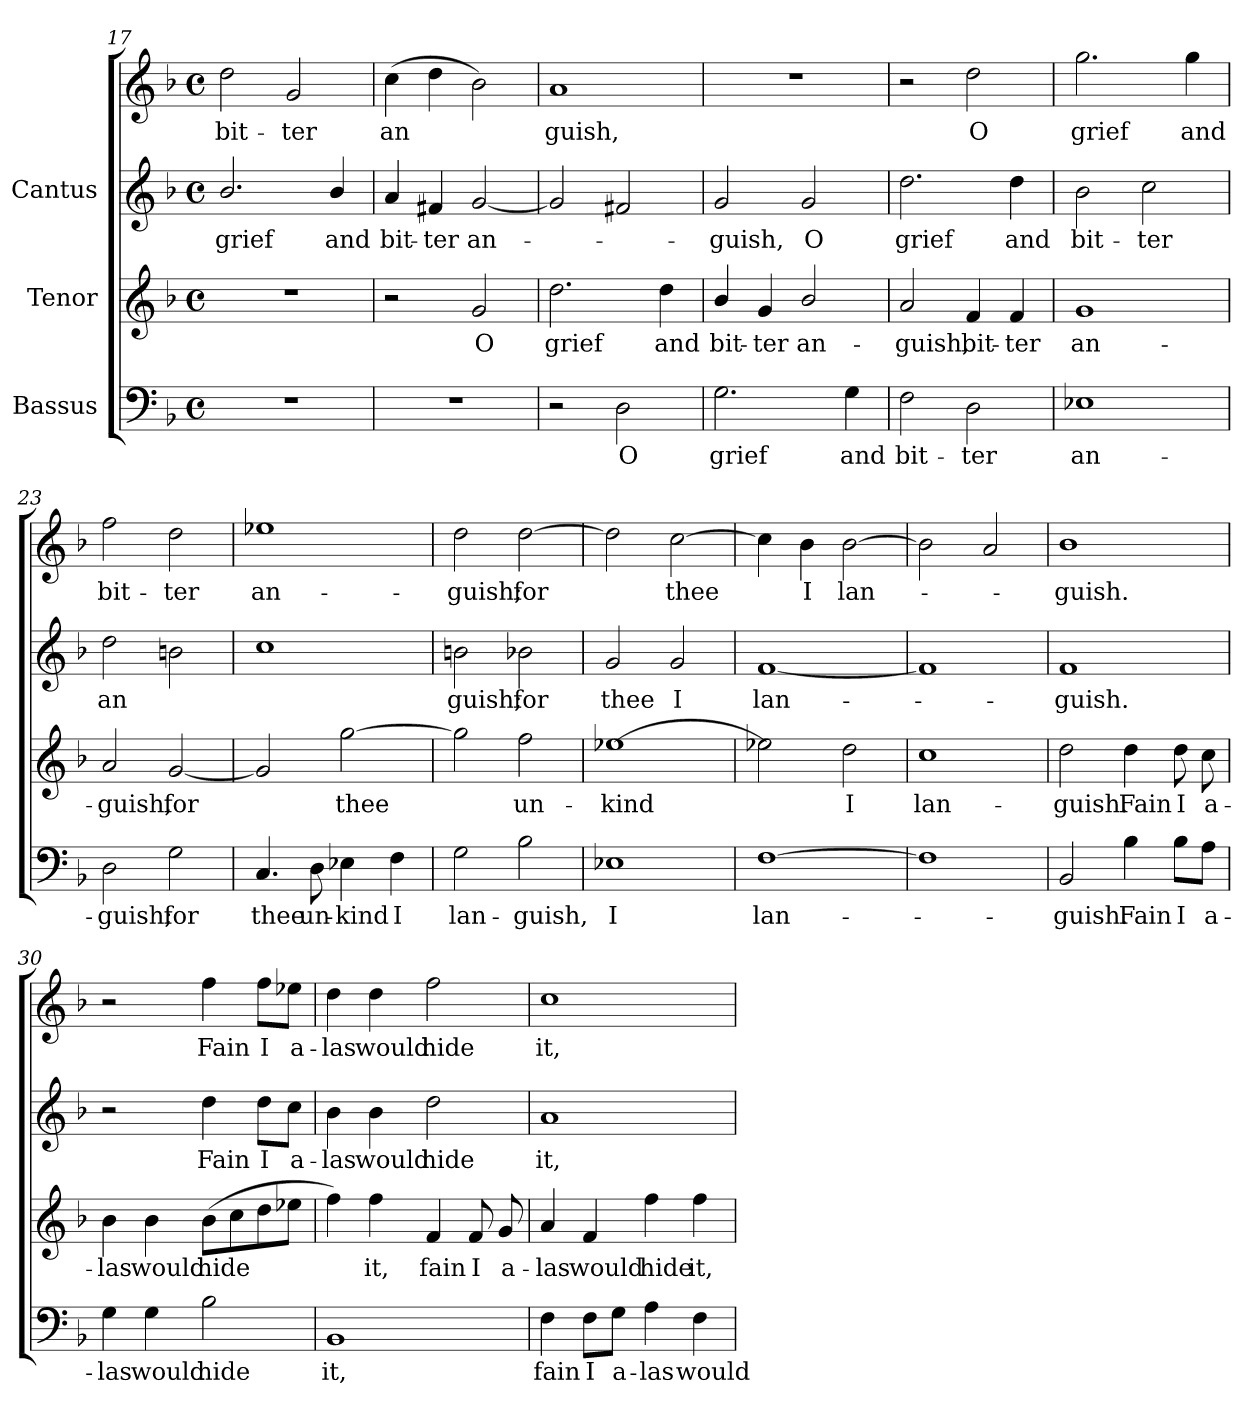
**kern	**text	**kern	**text	**kern	**text	**kern	**text
*part3	*part3	*part2	*part2	*part1	*part1	*part1	*part1
*staff4	*staff4	*staff3	*staff3	*staff2	*staff2	*staff1	*staff1
*I"Bassus	*	*I"Tenor	*	*I"Cantus	*	*	*
*clefF4	*	*clefG2	*	*clefG2	*	*clefG2	*
*k[b-]	*	*k[b-]	*	*k[b-]	*	*k[b-]	*
*F:	*	*F:	*	*F:	*	*F:	*
*M4/4	*	*M4/4	*	*M4/4	*	*M4/4	*
*met(c)	*	*met(c)	*	*met(c)	*	*met(c)	*
=17	=17	=17	=17	=17	=17	=17	=17
!	!	!	!	!	!LO:LY:b:cj	!	!LO:LY:b:cj
1r	.	1r	.	2.b-/	grief	2dd\	bit-
!	!	!	!	!	!	!	!LO:LY:b:cj
.	.	.	.	.	.	2g/	-ter
!	!	!	!	!	!LO:LY:b:cj	!	!
.	.	.	.	4b-/	and	.	.
=18	=18	=18	=18	=18	=18	=18	=18
!	!	!	!	!	!LO:LY:b:cj	!	!LO:LY:b:cj
1r	.	2r	.	4a/	-bit-	(>4cc\	an-
!	!	!	!	!	!LO:LY:b:cj	!	!LO:LY:b:cj
.	.	.	.	4f#X/	-ter	4dd\	--
!	!	!	!LO:LY:b:cj	!	!LO:LY:b:cj	!	!LO:LY:b:cj
.	.	2g/	O	[<2g/	an-	2b-\)	--
=19	=19	=19	=19	=19	=19	=19	=19
!	!	!	!LO:LY:b:cj	!	!	!	!LO:LY:b:cj
2r	.	2.dd\	grief	2g/]	.	1a	-guish,
!	!LO:LY:b:cj	!	!	!	!	!	!
2D\	O	.	.	2f#X/	.	.	.
!	!	!	!LO:LY:b:cj	!	!	!	!
.	.	4dd\	and	.	.	.	.
=20	=20	=20	=20	=20	=20	=20	=20
!	!LO:LY:b:cj	!	!LO:LY:b:cj	!	!LO:LY:b:cj	!	!
2.G\	grief	4b-/	bit-	2g/	guish,	1r	.
!	!	!	!LO:LY:b:cj	!	!	!	!
.	.	4g/	-ter	.	.	.	.
!	!	!	!LO:LY:b:cj	!	!LO:LY:b:cj	!	!
.	.	2b-/	an-	2g/	O	.	.
!	!LO:LY:b:cj	!	!	!	!	!	!
4G\	and	.	.	.	.	.	.
=21	=21	=21	=21	=21	=21	=21	=21
!	!LO:LY:b:cj	!	!LO:LY:b:cj	!	!LO:LY:b:cj	!	!
2F\	bit-	2a/	-guish,	2.dd\	grief	2r	.
!	!LO:LY:b:cj	!	!LO:LY:b:cj	!	!	!	!LO:LY:b:cj
2D\	-ter	4f/	bit-	.	.	2dd\	O
!	!	!	!LO:LY:b:cj	!	!LO:LY:b:cj	!	!
.	.	4f/	-ter	4dd\	and	.	.
!!LO:LB:g=z
=22	=22	=22	=22	=22	=22	=22	=22
!	!LO:LY:b:cj	!	!LO:LY:b:cj	!	!LO:LY:b:cj	!	!LO:LY:b:cj
1E-X	an-	1g	an-	2b-\	bit-	2.gg\	grief
!	!	!	!	!	!LO:LY:b:cj	!	!
.	.	.	.	2cc\	-ter	.	.
!	!	!	!	!	!	!	!LO:LY:b:cj
.	.	.	.	.	.	4gg\	and
=23	=23	=23	=23	=23	=23	=23	=23
!	!LO:LY:b:cj	!	!LO:LY:b:cj	!	!LO:LY:b:cj	!	!LO:LY:b:cj
2D\	-guish;	2a/	-guish,	2dd\	an-	2ff\	bit-
!	!LO:LY:b:cj	!	!LO:LY:b:cj	!	!LO:LY:b:cj	!	!LO:LY:b:cj
2G\	for	[<2g/	for	2bn\	--	2dd\	-ter
=24	=24	=24	=24	=24	=24	=24	=24
!	!LO:LY:b:cj	!	!LO:LY:b:cj	!	!	!	!LO:LY:b:cj
4.C/	thee	2g/]	.	1cc	.	1ee-X	-an-
!	!LO:LY:b:cj	!	!	!	!	!	!
8D\	un-	.	.	.	.	.	.
!	!LO:LY:b:cj	!	!LO:LY:b:cj	!	!	!	!
4E-X\	-kind	[>2gg\	thee	.	.	.	.
!	!LO:LY:b:cj	!	!	!	!	!	!
4F\	I	.	.	.	.	.	.
=25	=25	=25	=25	=25	=25	=25	=25
!	!LO:LY:b:cj	!	!LO:LY:b:cj	!	!LO:LY:b:cj	!	!LO:LY:b:cj
2G\	lan-	2gg\]	.	2bn\	guish;	2dd\	-guish;
!	!LO:LY:b:cj	!	!LO:LY:b:cj	!	!LO:LY:b:cj	!	!LO:LY:b:cj
2B-\	-guish,	2ff\	un-	2b-X\	for	[>2dd\	for
=26	=26	=26	=26	=26	=26	=26	=26
!	!LO:LY:b:cj	!	!LO:LY:b:cj	!	!LO:LY:b:cj	!	!LO:LY:b:cj
1E-X	I	[>1ee-X	-kind	2g/	thee	2dd\]	.
!	!	!	!	!	!LO:LY:b:cj	!	!LO:LY:b:cj
.	.	.	.	2g/	I	[>2cc\	thee
=27	=27	=27	=27	=27	=27	=27	=27
!	!LO:LY:b:cj	!	!LO:LY:b:cj	!	!LO:LY:b:cj	!	!LO:LY:b:cj
[>1F	lan-	2ee-X\]	.	[<1f	-lan-	4cc\]	.
!	!	!	!	!	!	!	!LO:LY:b:cj
.	.	.	.	.	.	4b-\	I
!	!	!	!LO:LY:b:cj	!	!	!	!LO:LY:b:cj
.	.	2dd\	I	.	.	[>2b-\	lan-
=28	=28	=28	=28	=28	=28	=28	=28
!	!	!	!LO:LY:b:cj	!	!	!	!
1F]	.	1cc	lan-	1f]	.	2b-\]	.
.	.	.	.	.	.	2a/	.
!!LO:LB:g=z
=29	=29	=29	=29	=29	=29	=29	=29
!	!LO:LY:b:cj	!	!LO:LY:b:cj	!	!LO:LY:b:cj	!	!LO:LY:b:cj
2BB-/	-guish.	2dd\	-guish.	1f	guish.	1b-	-guish.
!	!LO:LY:b:cj	!	!LO:LY:b:cj	!	!	!	!
4B-\	Fain	4dd\	Fain	.	.	.	.
!	!LO:LY:b:cj	!	!LO:LY:b:cj	!	!	!	!
8B-\L	I	8dd\	I	.	.	.	.
!	!LO:LY:b:cj	!	!LO:LY:b:cj	!	!	!	!
8A\J	a-	8cc\	a-	.	.	.	.
=30	=30	=30	=30	=30	=30	=30	=30
!	!LO:LY:b:cj	!	!LO:LY:b:cj	!	!	!	!
4G\	-las	4b-\	-las	2r	.	2r	.
!	!LO:LY:b:cj	!	!LO:LY:b:cj	!	!	!	!
4G\	would	4b-\	would	.	.	.	.
!	!LO:LY:b:cj	!	!LO:LY:b:cj	!	!LO:LY:b:cj	!	!LO:LY:b:cj
2B-\	hide	(>8b-\L	hide	4dd\	-Fain	4ff\	Fain
!	!	!	!LO:LY:b:cj	!	!	!	!
.	.	8cc\	.	.	.	.	.
!	!	!	!LO:LY:b:cj	!	!LO:LY:b:cj	!	!LO:LY:b:cj
.	.	8dd\	.	8dd\L	I	8ff\L	I
!	!	!	!LO:LY:b:cj	!	!LO:LY:b:cj	!	!LO:LY:b:cj
.	.	8ee-X\J	.	8cc\J	a-	8ee-X\J	a-
=31	=31	=31	=31	=31	=31	=31	=31
!	!LO:LY:b:cj	!	!LO:LY:b:cj	!	!LO:LY:b:cj	!	!LO:LY:b:cj
1BB-	it,	4ff\)	.	4b-\	las	4dd\	-las
!	!	!	!LO:LY:b:cj	!	!LO:LY:b:cj	!	!LO:LY:b:cj
.	.	4ff\	it,	4b-\	would	4dd\	would
!	!	!	!LO:LY:b:cj	!	!LO:LY:b:cj	!	!LO:LY:b:cj
.	.	4f/	fain	2dd\	hide	2ff\	hide
!	!	!	!LO:LY:b:cj	!	!	!	!
.	.	8f/	I	.	.	.	.
!	!	!	!LO:LY:b:cj	!	!	!	!
.	.	8g/	a-	.	.	.	.
=32	=32	=32	=32	=32	=32	=32	=32
!	!LO:LY:b:cj	!	!LO:LY:b:cj	!	!LO:LY:b:cj	!	!LO:LY:b:cj
4F\	fain	4a/	-las	1a	it,	1cc	it,
!	!LO:LY:b:cj	!	!LO:LY:b:cj	!	!	!	!
8F\L	I	4f/	would	.	.	.	.
!	!LO:LY:b:cj	!	!	!	!	!	!
8G\J	a-	.	.	.	.	.	.
!	!LO:LY:b:cj	!	!LO:LY:b:cj	!	!	!	!
4A\	-las	4ff\	hide	.	.	.	.
!	!LO:LY:b:cj	!	!LO:LY:b:cj	!	!	!	!
4F\	would	4ff\	it,	.	.	.	.
=	=	=	=	=	=	=	=
*-	*-	*-	*-	*-	*-	*-	*-
